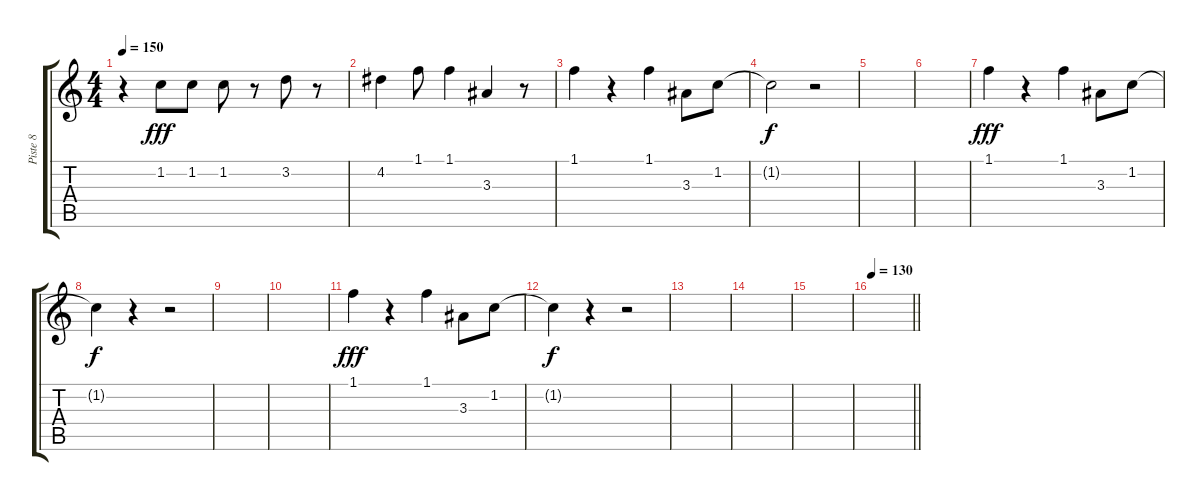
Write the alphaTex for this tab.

\track ("Piste 8" "Piste 8") {instrument overdrivenguitar}
\staff {score tabs}
\tuning (E4 B3 G3 D3 A2 E2) {hide}
\ts (4 4)
\tempo 150
\clef g2
\ks c
r.4{dy f} 1.2.8{dy fff} 1.2.8 1.2.8 r.8 3.2.8 r.8 |
4.2.4 1.1.8 1.1.4 3.3.4 r.8 |
1.1.4 r.4 1.1.4 3.3.8 1.2.8 |
1.2{t}.2{dy f} r.2 |
|
|
1.1.4{dy fff} r.4 1.1.4 3.3.8 1.2.8 |
1.2{t}.4{dy f} r.4 r.2 |
|
|
1.1.4{dy fff} r.4 1.1.4 3.3.8 1.2.8 |
1.2{t}.4{dy f} r.4 r.2 |
|
|
|
\tempo 130
\barLineRight lightlight
